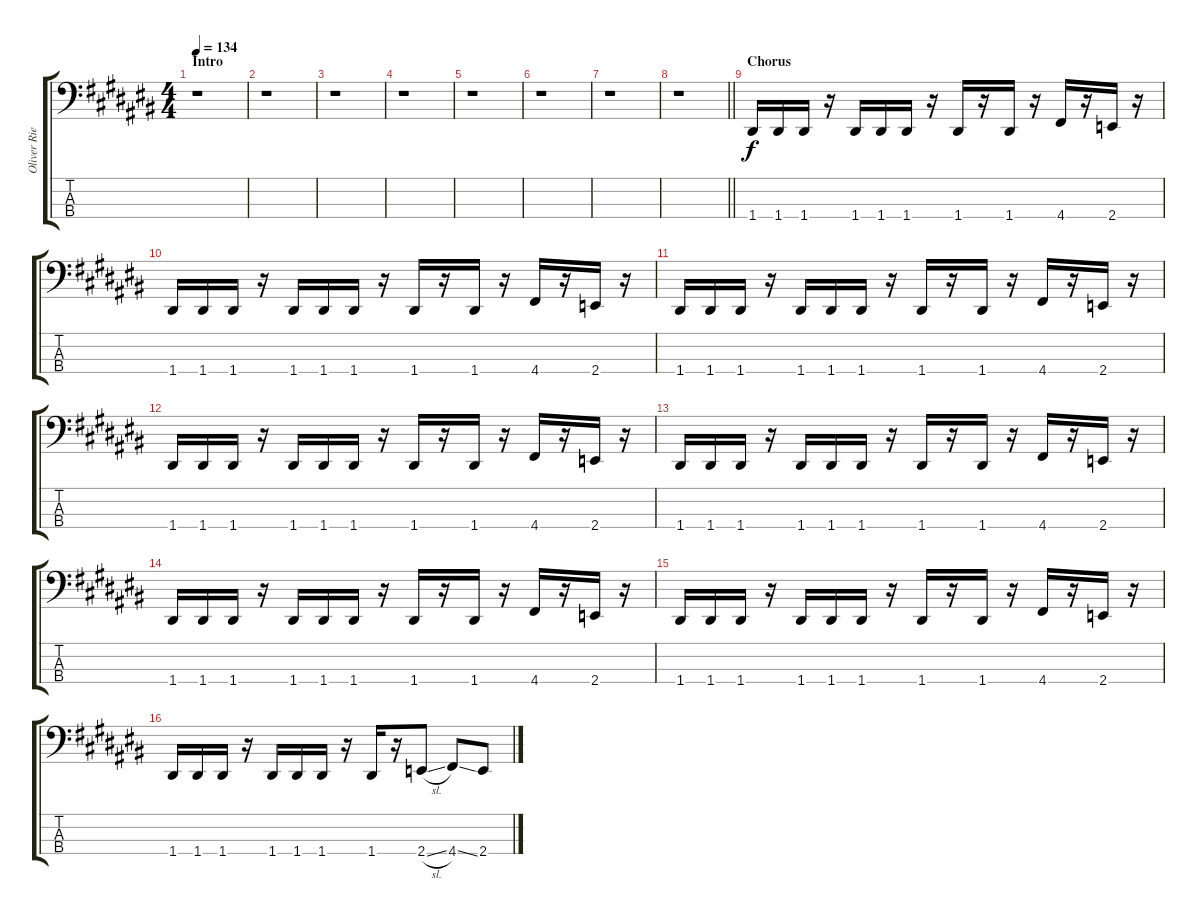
\track ("Oliver Riedel - Bass" "Oliver Rie") {instrument electricbassfinger}
\staff {score tabs}
\tuning (G2 D2 A1 D1) {hide}
\ts (4 4)
\section ("" "Intro")
\tempo 134
\clef f4
\ks c#
r.1{dy f instrument electricbassfinger} |
r.1 |
r.1 |
r.1 |
r.1 |
r.1 |
r.1 |
\barLineRight lightlight
r.1 |
\section ("" "Chorus")
1.4.16 1.4.16 1.4.16 r.16 1.4.16 1.4.16 1.4.16 r.16 1.4.16 r.16 1.4.16 r.16 4.4.16 r.16 2.4.16 r.16 |
1.4.16 1.4.16 1.4.16 r.16 1.4.16 1.4.16 1.4.16 r.16 1.4.16 r.16 1.4.16 r.16 4.4.16 r.16 2.4.16 r.16 |
1.4.16 1.4.16 1.4.16 r.16 1.4.16 1.4.16 1.4.16 r.16 1.4.16 r.16 1.4.16 r.16 4.4.16 r.16 2.4.16 r.16 |
1.4.16 1.4.16 1.4.16 r.16 1.4.16 1.4.16 1.4.16 r.16 1.4.16 r.16 1.4.16 r.16 4.4.16 r.16 2.4.16 r.16 |
1.4.16 1.4.16 1.4.16 r.16 1.4.16 1.4.16 1.4.16 r.16 1.4.16 r.16 1.4.16 r.16 4.4.16 r.16 2.4.16 r.16 |
1.4.16 1.4.16 1.4.16 r.16 1.4.16 1.4.16 1.4.16 r.16 1.4.16 r.16 1.4.16 r.16 4.4.16 r.16 2.4.16 r.16 |
1.4.16 1.4.16 1.4.16 r.16 1.4.16 1.4.16 1.4.16 r.16 1.4.16 r.16 1.4.16 r.16 4.4.16 r.16 2.4.16 r.16 |
1.4.16 1.4.16 1.4.16 r.16 1.4.16 1.4.16 1.4.16 r.16 1.4.16 r.16 2.4{sl}.8 4.4{ss}.8 2.4.8
